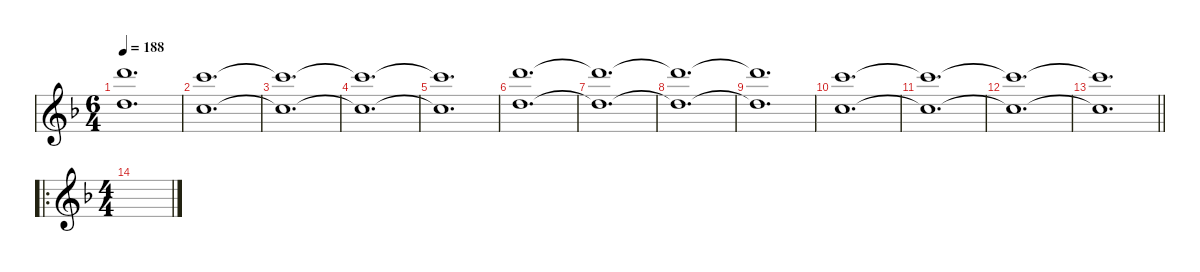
\defaultSystemsLayout 4
\hideDynamics
\bracketExtendMode nobrackets
\singleTrackTrackNamePolicy hidden
\multiTrackTrackNamePolicy hidden
\firstSystemTrackNameMode fullname
\firstSystemTrackNameOrientation horizontal
\otherSystemsTrackNameOrientation horizontal
\track ("Piano 1-strings" "Piano 1") {defaultSystemsLayout 8 instrument synthstrings1}
\staff {score}
\tuning (E4 A3 F3 D3 A2 D2)
\ts (6 4)
\tempo 188
\clef g2
\ks dminor
(22.1{t acc forcenatural} 21.3{t acc forcenatural}).1{d dy f beam Down} |
(20.1{acc forcenatural} 19.3{acc forcenatural}).1{d beam Down} |
(20.1{t acc forcenatural} 19.3{t acc forcenatural}).1{d beam Down} |
(20.1{t acc forcenatural} 19.3{t acc forcenatural}).1{d beam Down} |
(20.1{t acc forcenatural} 19.3{t acc forcenatural}).1{d beam Down} |
(22.1{acc forcenatural} 21.3{acc forcenatural}).1{d beam Down} |
(22.1{t acc forcenatural} 21.3{t acc forcenatural}).1{d beam Down} |
(22.1{t acc forcenatural} 21.3{t acc forcenatural}).1{d beam Down} |
(22.1{t acc forcenatural} 21.3{t acc forcenatural}).1{d beam Down} |
(20.1{acc forcenatural} 19.3{acc forcenatural}).1{d beam Down} |
(20.1{t acc forcenatural} 19.3{t acc forcenatural}).1{d beam Down} |
(20.1{t acc forcenatural} 19.3{t acc forcenatural}).1{d beam Down} |
\barLineRight lightlight
(20.1{t acc forcenatural} 19.3{t acc forcenatural}).1{d beam Down} |
\ro
\ts (4 4)
\beaming (8 2 2 2 2)
